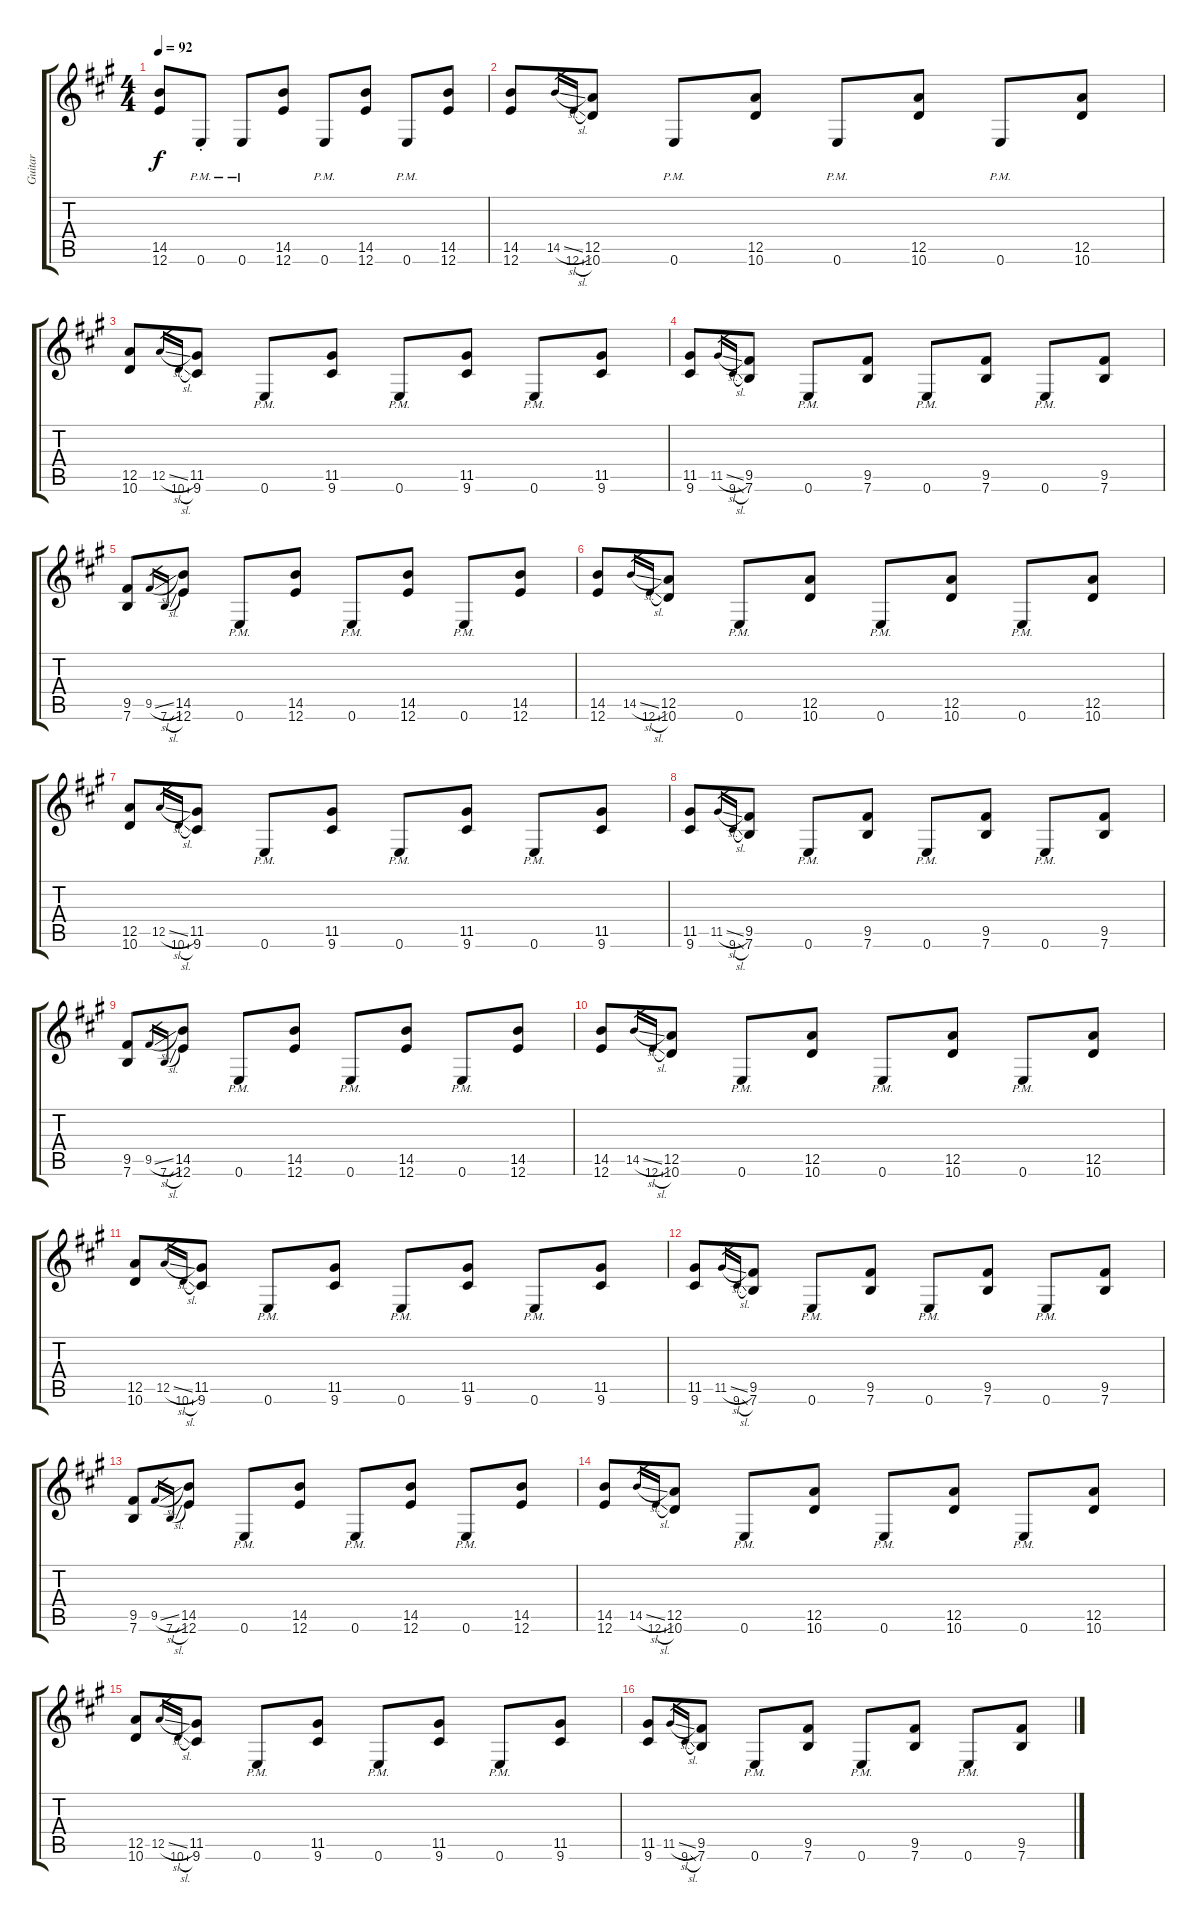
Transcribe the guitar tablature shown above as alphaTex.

\track ("Guitar" "Guitar") {instrument distortionguitar}
\staff {score tabs}
\tuning (E4 B3 G3 D3 A2 E2) {hide}
\ts (4 4)
\tempo 92
\clef g2
\ks a
(14.5 12.6).8{dy f} 0.6{pm st}.8 0.6{pm}.8 (14.5 12.6).8 0.6{pm}.8 (14.5 12.6).8 0.6{pm}.8 (14.5 12.6).8 |
(14.5 12.6).8 14.5{sl}.16{gr} 12.6{sl}.16{gr} (12.5 10.6).8 0.6{pm}.8 (12.5 10.6).8 0.6{pm}.8 (12.5 10.6).8 0.6{pm}.8 (12.5 10.6).8 |
(12.5 10.6).8 12.5{sl}.16{gr} 10.6{sl}.16{gr} (11.5 9.6).8 0.6{pm}.8 (11.5 9.6).8 0.6{pm}.8 (11.5 9.6).8 0.6{pm}.8 (11.5 9.6).8 |
(11.5 9.6).8 11.5{sl}.16{gr} 9.6{sl}.16{gr} (9.5 7.6).8 0.6{pm}.8 (9.5 7.6).8 0.6{pm}.8 (9.5 7.6).8 0.6{pm}.8 (9.5 7.6).8 |
(9.5 7.6).8 9.5{sl}.16{gr} 7.6{sl}.16{gr} (14.5 12.6).8 0.6{pm}.8 (14.5 12.6).8 0.6{pm}.8 (14.5 12.6).8 0.6{pm}.8 (14.5 12.6).8 |
(14.5 12.6).8 14.5{sl}.16{gr} 12.6{sl}.16{gr} (12.5 10.6).8 0.6{pm}.8 (12.5 10.6).8 0.6{pm}.8 (12.5 10.6).8 0.6{pm}.8 (12.5 10.6).8 |
(12.5 10.6).8 12.5{sl}.16{gr} 10.6{sl}.16{gr} (11.5 9.6).8 0.6{pm}.8 (11.5 9.6).8 0.6{pm}.8 (11.5 9.6).8 0.6{pm}.8 (11.5 9.6).8 |
(11.5 9.6).8 11.5{sl}.16{gr} 9.6{sl}.16{gr} (9.5 7.6).8 0.6{pm}.8 (9.5 7.6).8 0.6{pm}.8 (9.5 7.6).8 0.6{pm}.8 (9.5 7.6).8 |
(9.5 7.6).8 9.5{sl}.16{gr} 7.6{sl}.16{gr} (14.5 12.6).8 0.6{pm}.8 (14.5 12.6).8 0.6{pm}.8 (14.5 12.6).8 0.6{pm}.8 (14.5 12.6).8 |
(14.5 12.6).8 14.5{sl}.16{gr} 12.6{sl}.16{gr} (12.5 10.6).8 0.6{pm}.8 (12.5 10.6).8 0.6{pm}.8 (12.5 10.6).8 0.6{pm}.8 (12.5 10.6).8 |
(12.5 10.6).8 12.5{sl}.16{gr} 10.6{sl}.16{gr} (11.5 9.6).8 0.6{pm}.8 (11.5 9.6).8 0.6{pm}.8 (11.5 9.6).8 0.6{pm}.8 (11.5 9.6).8 |
(11.5 9.6).8 11.5{sl}.16{gr} 9.6{sl}.16{gr} (9.5 7.6).8 0.6{pm}.8 (9.5 7.6).8 0.6{pm}.8 (9.5 7.6).8 0.6{pm}.8 (9.5 7.6).8 |
(9.5 7.6).8 9.5{sl}.16{gr} 7.6{sl}.16{gr} (14.5 12.6).8 0.6{pm}.8 (14.5 12.6).8 0.6{pm}.8 (14.5 12.6).8 0.6{pm}.8 (14.5 12.6).8 |
(14.5 12.6).8 14.5{sl}.16{gr} 12.6{sl}.16{gr} (12.5 10.6).8 0.6{pm}.8 (12.5 10.6).8 0.6{pm}.8 (12.5 10.6).8 0.6{pm}.8 (12.5 10.6).8 |
(12.5 10.6).8 12.5{sl}.16{gr} 10.6{sl}.16{gr} (11.5 9.6).8 0.6{pm}.8 (11.5 9.6).8 0.6{pm}.8 (11.5 9.6).8 0.6{pm}.8 (11.5 9.6).8 |
(11.5 9.6).8 11.5{sl}.16{gr} 9.6{sl}.16{gr} (9.5 7.6).8 0.6{pm}.8 (9.5 7.6).8 0.6{pm}.8 (9.5 7.6).8 0.6{pm}.8 (9.5 7.6).8
